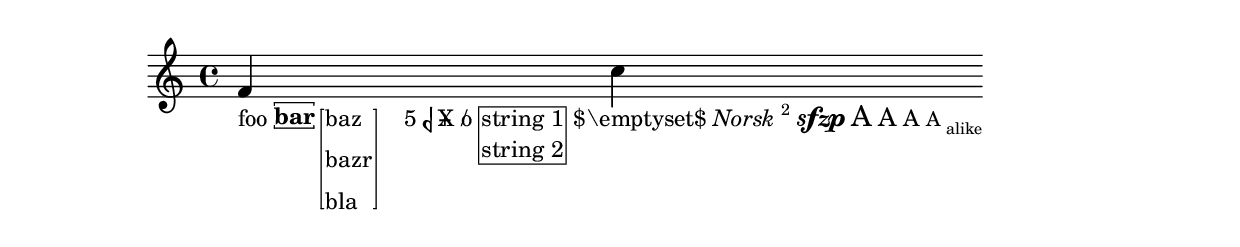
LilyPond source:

\header  {
texidoc = "With the new markup syntax, text may be written in various manners."
}

\version "2.3.17"


\score {
  
   {
    f'-\markup {
		foo
		\raise #0.2 \hbracket \bold bar
		\override #'(baseline-skip . 4)

		\bracket \column < baz bazr bla >
		\hspace #2.0
		\override #'(font-family . music) {
			\lookup #"noteheads-0"
			\char #53
		}
		\semiflat

		{ }
		
		\combine "X" "+"   
		\combine "o" "/"
%		\char-number #"abc1234abc"
		\box \column < { "string 1" } { "string 2" } >
		"$\\emptyset$"
		\italic Norsk
		\super "2"
		\dynamic sfzp
		\huge { "A" \smaller "A" \smaller \smaller "A"
			\smaller \smaller \smaller "A" }
		\sub "alike"
	}	
    c''4
    }
}
